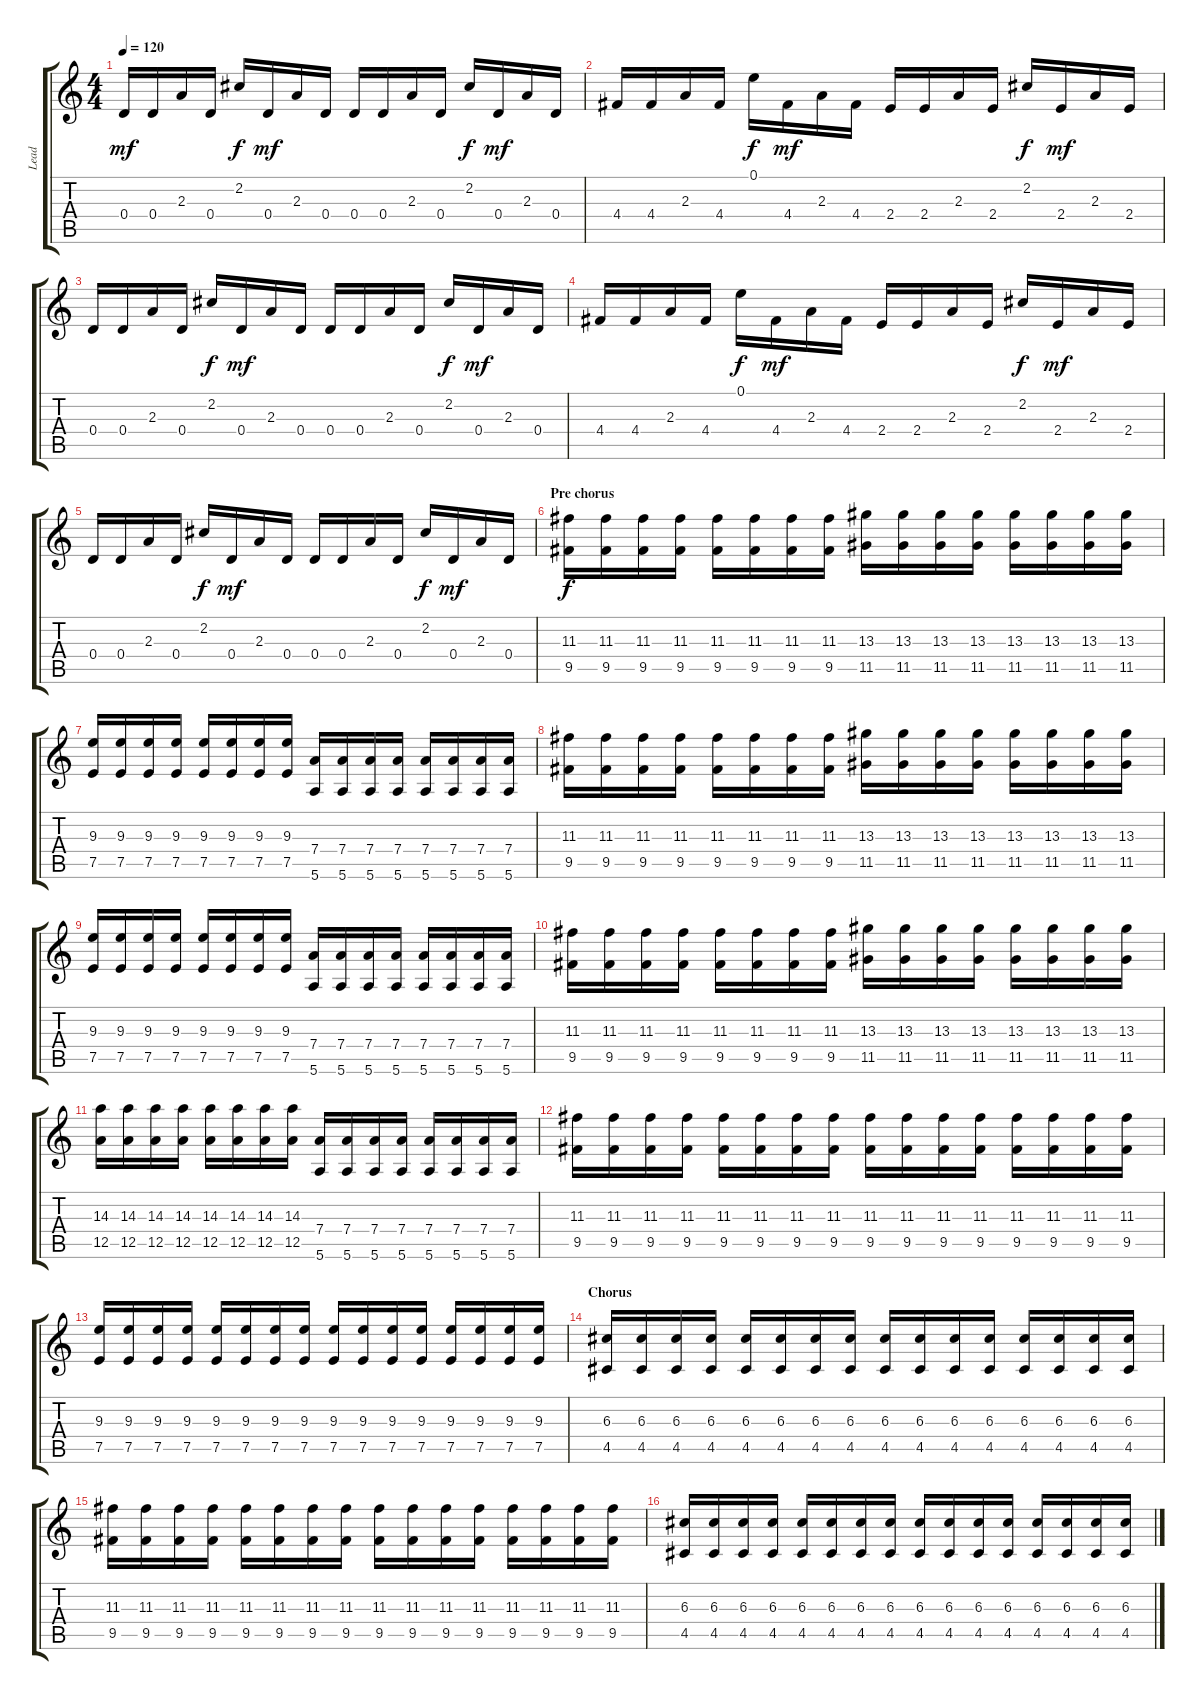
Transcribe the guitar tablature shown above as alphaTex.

\track ("Lead" "Lead") {instrument distortionguitar}
\staff {score tabs}
\tuning (E4 B3 G3 D3 A2 E2) {hide}
\ts (4 4)
\tempo 120
\clef g2
\ks c
0.4.16{dy mf} 0.4.16 2.3.16 0.4.16 2.2.16{dy f} 0.4.16{dy mf} 2.3.16 0.4.16 0.4.16 0.4.16 2.3.16 0.4.16 2.2.16{dy f} 0.4.16{dy mf} 2.3.16 0.4.16 |
4.4.16 4.4.16 2.3.16 4.4.16 0.1.16{dy f} 4.4.16{dy mf} 2.3.16 4.4.16 2.4.16 2.4.16 2.3.16 2.4.16 2.2.16{dy f} 2.4.16{dy mf} 2.3.16 2.4.16 |
0.4.16 0.4.16 2.3.16 0.4.16 2.2.16{dy f} 0.4.16{dy mf} 2.3.16 0.4.16 0.4.16 0.4.16 2.3.16 0.4.16 2.2.16{dy f} 0.4.16{dy mf} 2.3.16 0.4.16 |
4.4.16 4.4.16 2.3.16 4.4.16 0.1.16{dy f} 4.4.16{dy mf} 2.3.16 4.4.16 2.4.16 2.4.16 2.3.16 2.4.16 2.2.16{dy f} 2.4.16{dy mf} 2.3.16 2.4.16 |
0.4.16 0.4.16 2.3.16 0.4.16 2.2.16{dy f} 0.4.16{dy mf} 2.3.16 0.4.16 0.4.16 0.4.16 2.3.16 0.4.16 2.2.16{dy f} 0.4.16{dy mf} 2.3.16 0.4.16 |
\section ("" "Pre chorus")
(11.3 9.5).16{dy f} (11.3 9.5).16 (11.3 9.5).16 (11.3 9.5).16 (11.3 9.5).16 (11.3 9.5).16 (11.3 9.5).16 (11.3 9.5).16 (13.3 11.5).16 (13.3 11.5).16 (13.3 11.5).16 (13.3 11.5).16 (13.3 11.5).16 (13.3 11.5).16 (13.3 11.5).16 (13.3 11.5).16 |
(9.3 7.5).16 (9.3 7.5).16 (9.3 7.5).16 (9.3 7.5).16 (9.3 7.5).16 (9.3 7.5).16 (9.3 7.5).16 (9.3 7.5).16 (7.4 5.6).16 (7.4 5.6).16 (7.4 5.6).16 (7.4 5.6).16 (7.4 5.6).16 (7.4 5.6).16 (7.4 5.6).16 (7.4 5.6).16 |
(11.3 9.5).16 (11.3 9.5).16 (11.3 9.5).16 (11.3 9.5).16 (11.3 9.5).16 (11.3 9.5).16 (11.3 9.5).16 (11.3 9.5).16 (13.3 11.5).16 (13.3 11.5).16 (13.3 11.5).16 (13.3 11.5).16 (13.3 11.5).16 (13.3 11.5).16 (13.3 11.5).16 (13.3 11.5).16 |
(9.3 7.5).16 (9.3 7.5).16 (9.3 7.5).16 (9.3 7.5).16 (9.3 7.5).16 (9.3 7.5).16 (9.3 7.5).16 (9.3 7.5).16 (7.4 5.6).16 (7.4 5.6).16 (7.4 5.6).16 (7.4 5.6).16 (7.4 5.6).16 (7.4 5.6).16 (7.4 5.6).16 (7.4 5.6).16 |
(11.3 9.5).16 (11.3 9.5).16 (11.3 9.5).16 (11.3 9.5).16 (11.3 9.5).16 (11.3 9.5).16 (11.3 9.5).16 (11.3 9.5).16 (13.3 11.5).16 (13.3 11.5).16 (13.3 11.5).16 (13.3 11.5).16 (13.3 11.5).16 (13.3 11.5).16 (13.3 11.5).16 (13.3 11.5).16 |
(14.3 12.5).16 (14.3 12.5).16 (14.3 12.5).16 (14.3 12.5).16 (14.3 12.5).16 (14.3 12.5).16 (14.3 12.5).16 (14.3 12.5).16 (7.4 5.6).16 (7.4 5.6).16 (7.4 5.6).16 (7.4 5.6).16 (7.4 5.6).16 (7.4 5.6).16 (7.4 5.6).16 (7.4 5.6).16 |
(11.3 9.5).16 (11.3 9.5).16 (11.3 9.5).16 (11.3 9.5).16 (11.3 9.5).16 (11.3 9.5).16 (11.3 9.5).16 (11.3 9.5).16 (11.3 9.5).16 (11.3 9.5).16 (11.3 9.5).16 (11.3 9.5).16 (11.3 9.5).16 (11.3 9.5).16 (11.3 9.5).16 (11.3 9.5).16 |
(9.3 7.5).16 (9.3 7.5).16 (9.3 7.5).16 (9.3 7.5).16 (9.3 7.5).16 (9.3 7.5).16 (9.3 7.5).16 (9.3 7.5).16 (9.3 7.5).16 (9.3 7.5).16 (9.3 7.5).16 (9.3 7.5).16 (9.3 7.5).16 (9.3 7.5).16 (9.3 7.5).16 (9.3 7.5).16 |
\section ("" "Chorus")
(6.3 4.5).16 (6.3 4.5).16 (6.3 4.5).16 (6.3 4.5).16 (6.3 4.5).16 (6.3 4.5).16 (6.3 4.5).16 (6.3 4.5).16 (6.3 4.5).16 (6.3 4.5).16 (6.3 4.5).16 (6.3 4.5).16 (6.3 4.5).16 (6.3 4.5).16 (6.3 4.5).16 (6.3 4.5).16 |
(11.3 9.5).16 (11.3 9.5).16 (11.3 9.5).16 (11.3 9.5).16 (11.3 9.5).16 (11.3 9.5).16 (11.3 9.5).16 (11.3 9.5).16 (11.3 9.5).16 (11.3 9.5).16 (11.3 9.5).16 (11.3 9.5).16 (11.3 9.5).16 (11.3 9.5).16 (11.3 9.5).16 (11.3 9.5).16 |
(6.3 4.5).16 (6.3 4.5).16 (6.3 4.5).16 (6.3 4.5).16 (6.3 4.5).16 (6.3 4.5).16 (6.3 4.5).16 (6.3 4.5).16 (6.3 4.5).16 (6.3 4.5).16 (6.3 4.5).16 (6.3 4.5).16 (6.3 4.5).16 (6.3 4.5).16 (6.3 4.5).16 (6.3 4.5).16
